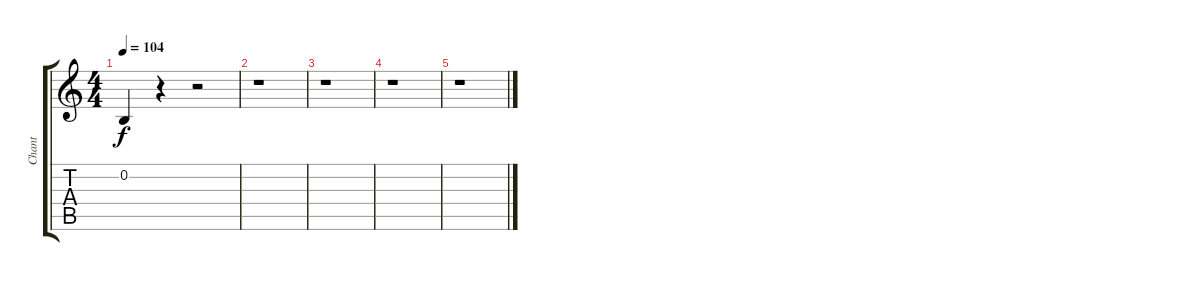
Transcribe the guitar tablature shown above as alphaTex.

\track ("Chant" "Chant") {instrument altosax}
\staff {score tabs}
\tuning (E4 B3 G3 D3 A2 E2) {hide}
\ts (4 4)
\tempo 104
\clef g2
\ks c
0.2.4{dy f} r.4 r.2 |
r.1 |
r.1 |
r.1 |
r.1
